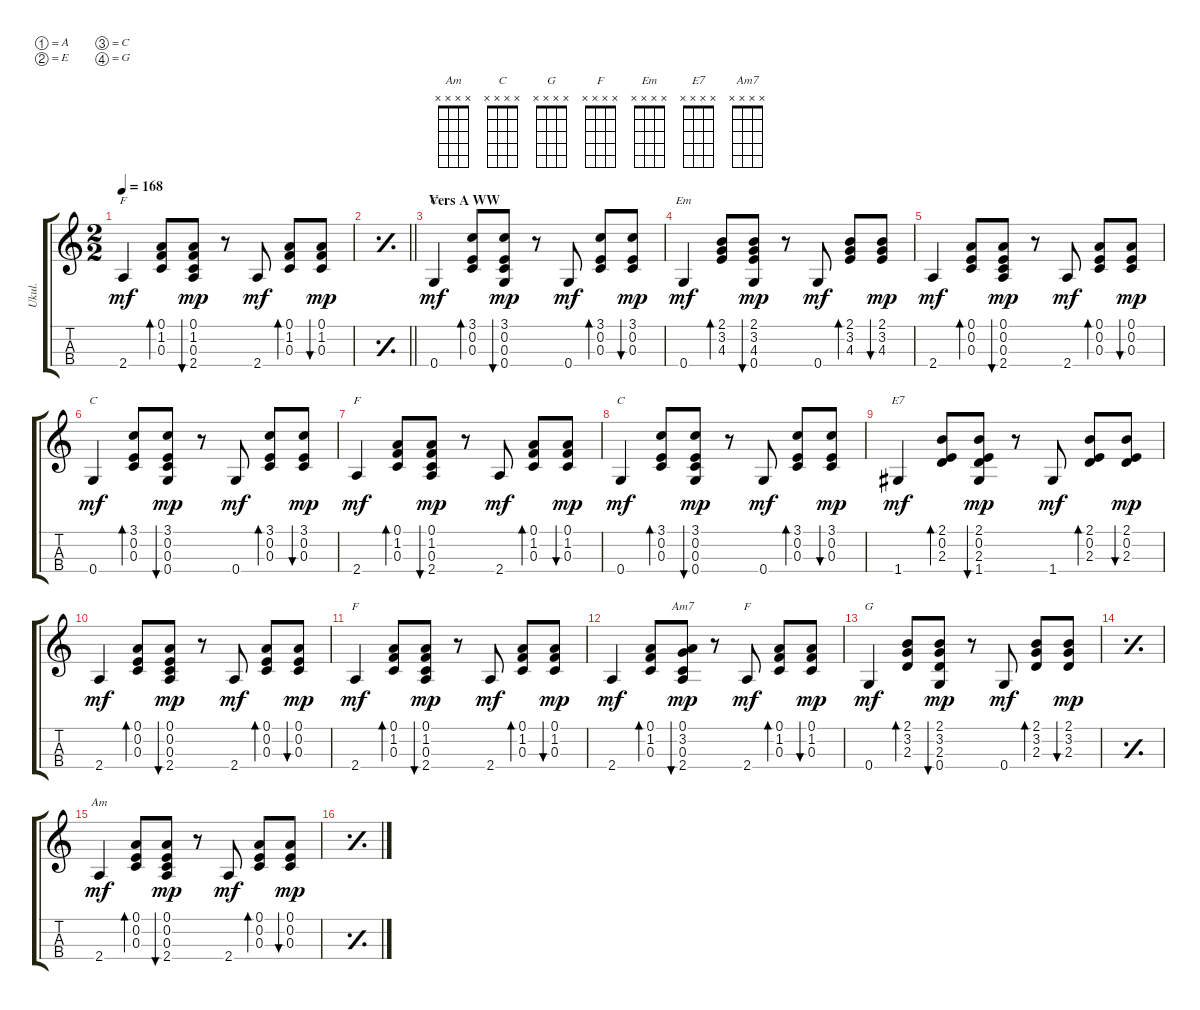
\bracketExtendMode groupsimilarinstruments
\multiTrackTrackNamePolicy hidden
\otherSystemsTrackNameOrientation horizontal
\track ("Ukulele" "Ukul.") {mute instrument acousticguitarnylon}
\staff {score tabs}
\tuning (A4 E4 C4 G3)
\displaytranspose 0
\chord ("Am" x x x x)
\chord ("C" x x x x)
\chord ("G" x x x x)
\chord ("F" x x x x)
\chord ("Em" x x x x)
\chord ("E7" x x x x)
\chord ("Am7" x x x x)
\ts (2 2)
\tempo 168
\clef g2
\ks c
2.4.4{ch "F" dy mf beam Up} (0.1 1.2 0.3).8{bd 30 beam Up} (0.1 1.2 0.3 2.4).8{bu 30 dy mp beam Up} r.8{beam Up} 2.4.8{dy mf beam Up} (0.1 1.2 0.3).8{bd 30 beam Up} (0.1 1.2 0.3).8{bu 30 dy mp beam Up} |
\simile simple
\barLineRight lightlight
|
\section ("" "Vers A WW")
\simile none
0.4.4{ch "C" dy mf beam Up} (3.1 0.2 0.3).8{bd 30 beam Up} (3.1 0.2 0.3 0.4).8{bu 30 dy mp beam Up} r.8{beam Up} 0.4.8{dy mf beam Up} (3.1 0.2 0.3).8{bd 30 beam Up} (3.1 0.2 0.3).8{bu 30 dy mp beam Up} |
0.4.4{ch "Em" dy mf beam Up} (2.1 3.2 4.3).8{bd 30 beam Up} (2.1 3.2 4.3 0.4).8{bu 30 dy mp beam Up} r.8{beam Up} 0.4.8{dy mf beam Up} (2.1 3.2 4.3).8{bd 30 beam Up} (2.1 3.2 4.3).8{bu 30 dy mp beam Up} |
2.4.4{dy mf beam Up} (0.1 0.2 0.3).8{bd 30 beam Up} (0.1 0.2 0.3 2.4).8{bu 30 dy mp beam Up} r.8{beam Up} 2.4.8{dy mf beam Up} (0.1 0.2 0.3).8{bd 30 beam Up} (0.1 0.2 0.3).8{bu 30 dy mp beam Up} |
0.4.4{ch "C" dy mf beam Up} (3.1 0.2 0.3).8{bd 30 beam Up} (3.1 0.2 0.3 0.4).8{bu 30 dy mp beam Up} r.8{beam Up} 0.4.8{dy mf beam Up} (3.1 0.2 0.3).8{bd 30 beam Up} (3.1 0.2 0.3).8{bu 30 dy mp beam Up} |
2.4.4{ch "F" dy mf beam Up} (0.1 1.2 0.3).8{bd 30 beam Up} (0.1 1.2 0.3 2.4).8{bu 30 dy mp beam Up} r.8{beam Up} 2.4.8{dy mf beam Up} (0.1 1.2 0.3).8{bd 30 beam Up} (0.1 1.2 0.3).8{bu 30 dy mp beam Up} |
0.4.4{ch "C" dy mf beam Up} (3.1 0.2 0.3).8{bd 30 beam Up} (3.1 0.2 0.3 0.4).8{bu 30 dy mp beam Up} r.8{beam Up} 0.4.8{dy mf beam Up} (3.1 0.2 0.3).8{bd 30 beam Up} (3.1 0.2 0.3).8{bu 30 dy mp beam Up} |
1.4{acc #}.4{ch "E7" dy mf beam Up} (2.1 0.2 2.3).8{bd 30 beam Up} (2.1 0.2 2.3 1.4{acc #}).8{bu 30 dy mp beam Up} r.8{beam Up} 1.4{acc #}.8{dy mf beam Up} (2.1 0.2 2.3).8{bd 30 beam Up} (2.1 0.2 2.3).8{bu 30 dy mp beam Up} |
2.4.4{dy mf beam Up} (0.1 0.2 0.3).8{bd 30 beam Up} (0.1 0.2 0.3 2.4).8{bu 30 dy mp beam Up} r.8{beam Up} 2.4.8{dy mf beam Up} (0.1 0.2 0.3).8{bd 30 beam Up} (0.1 0.2 0.3).8{bu 30 dy mp beam Up} |
2.4.4{ch "F" dy mf beam Up} (0.1 1.2 0.3).8{bd 30 beam Up} (0.1 1.2 0.3 2.4).8{bu 30 dy mp beam Up} r.8{beam Up} 2.4.8{dy mf beam Up} (0.1 1.2 0.3).8{bd 30 beam Up} (0.1 1.2 0.3).8{bu 30 dy mp beam Up} |
2.4.4{dy mf beam Up} (0.1 1.2 0.3).8{bd 30 beam Up} (0.1 3.2 0.3 2.4).8{bu 30 ch "Am7" dy mp beam Up} r.8{beam Up} 2.4.8{ch "F" dy mf beam Up} (0.1 1.2 0.3).8{bd 30 beam Up} (0.1 1.2 0.3).8{bu 30 dy mp beam Up} |
0.4.4{ch "G" dy mf beam Up} (2.1 3.2 2.3).8{bd 30 beam Up} (2.1 3.2 2.3 0.4).8{bu 30 dy mp beam Up} r.8{beam Up} 0.4.8{dy mf beam Up} (2.1 3.2 2.3).8{bd 30 beam Up} (2.1 3.2 2.3).8{bu 30 dy mp beam Up} |
\simile simple
|
\simile none
2.4.4{ch "Am" dy mf beam Up} (0.1 0.2 0.3).8{bd 30 beam Up} (0.1 0.2 0.3 2.4).8{bu 30 dy mp beam Up} r.8{beam Up} 2.4.8{dy mf beam Up} (0.1 0.2 0.3).8{bd 30 beam Up} (0.1 0.2 0.3).8{bu 30 dy mp beam Up} |
\simile simple
